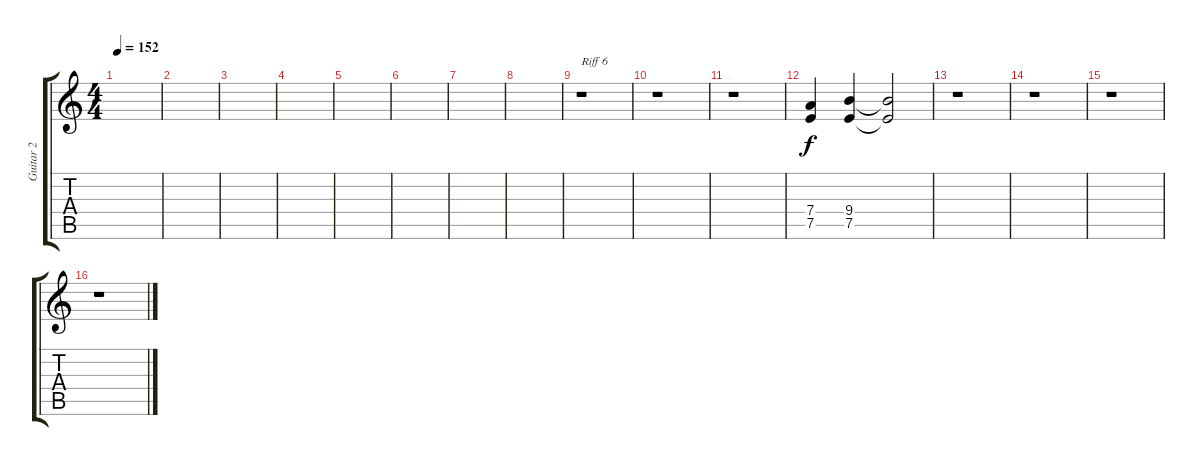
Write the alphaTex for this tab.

\track ("Guitar 2" "Guitar 2") {instrument distortionguitar}
\staff {score tabs}
\tuning (E4 B3 G3 D3 A2 E2) {hide}
\ts (4 4)
\tempo 152
\clef g2
\ks c
|
|
|
|
|
|
|
|
r.1{txt "Riff 6"} |
r.1 |
r.1 |
(7.4 7.5).4 (9.4 7.5).4 (9.4{t} 7.5{t}).2 |
r.1 |
r.1 |
r.1 |
r.1
